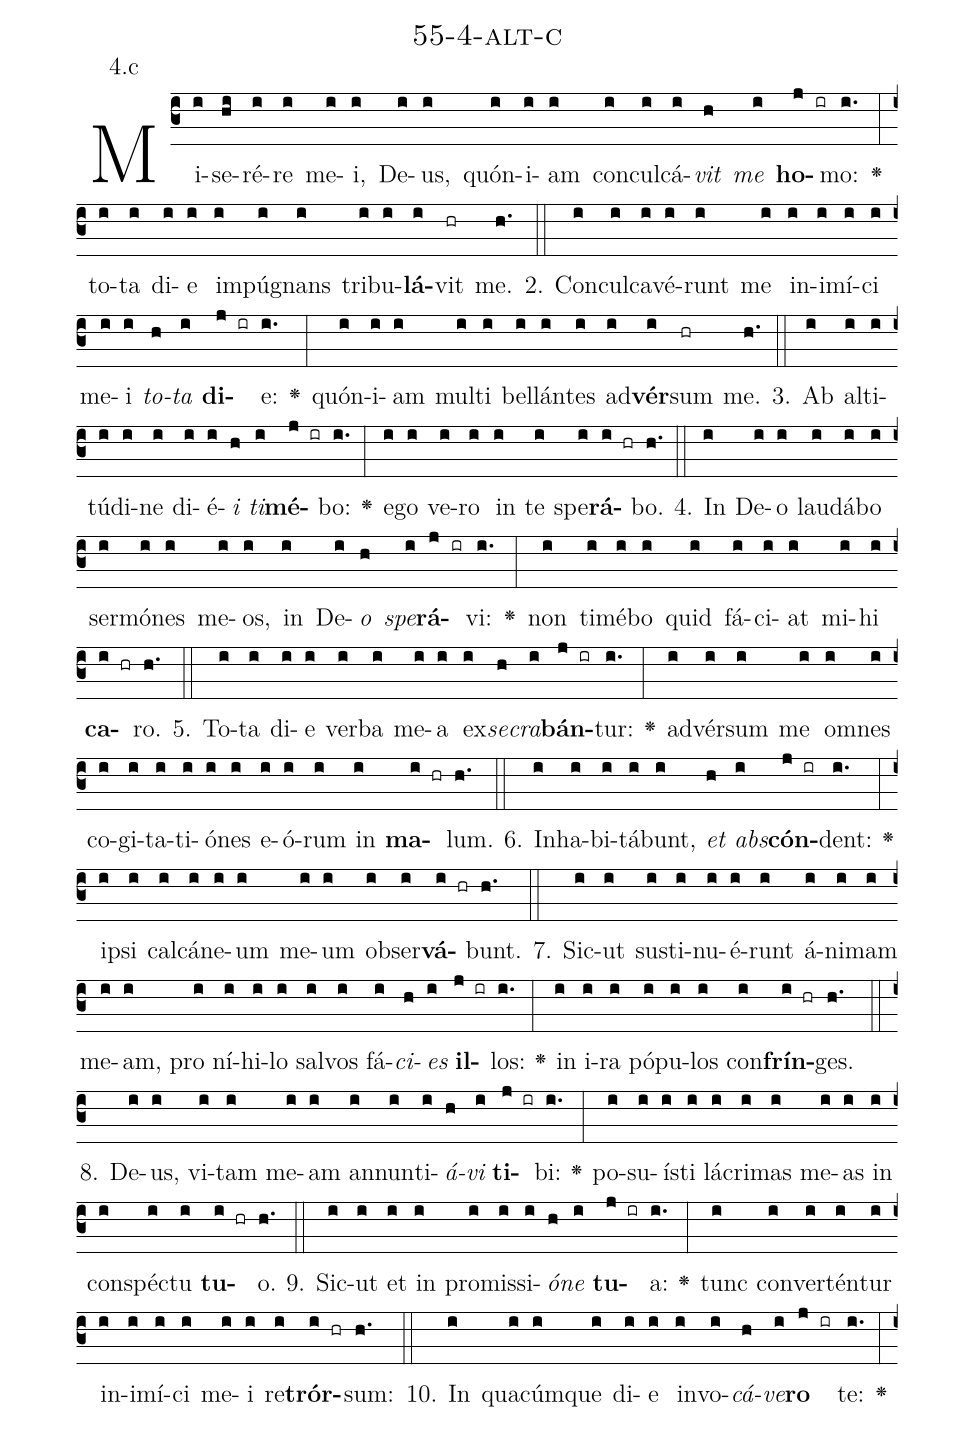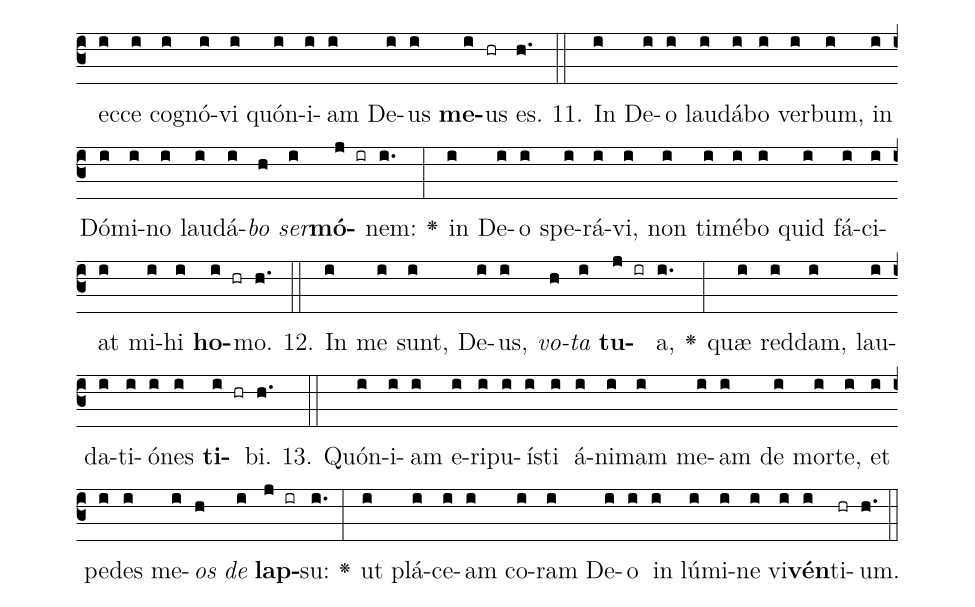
name: 55-4-alt-c;
annotation: 4.c;
%%
(c3)Mi(i)se(hi)ré(i)re(i) me(i)i,(i) De(i)us,(i) quón(i)i(i)am(i) con(i)cul(i)cá(i)<i>vit</i>(h) <i>me</i>(i) <b>ho</b>(j ir)mo:(i.) <v>\greheightstar</v>(:) to(i)ta(i) di(i)e(i) im(i)pú(i)gnans(i) tri(i)bu(i)<b>lá</b>(i)vit(hr) me.(h.) (::)
2. Con(i)cul(i)ca(i)vé(i)runt(i) me(i) in(i)i(i)mí(i)ci(i) me(i)i(i) <i>to</i>(h)<i>ta</i>(i) <b>di</b>(j ir)e:(i.) <v>\greheightstar</v>(:) quón(i)i(i)am(i) mul(i)ti(i) bel(i)lán(i)tes(i) ad(i)<b>vér</b>(i)sum(hr) me.(h.) (::)
3. Ab(i) al(i)ti(i)tú(i)di(i)ne(i) di(i)é(i)<i>i</i>(h) <i>ti</i>(i)<b>mé</b>(j ir)bo:(i.) <v>\greheightstar</v>(:) e(i)go(i) ve(i)ro(i) in(i) te(i) spe(i)<b>rá</b>(i hr)bo.(h.) (::)
4. In(i) De(i)o(i) lau(i)dá(i)bo(i) ser(i)mó(i)nes(i) me(i)os,(i) in(i) De(i)<i>o</i>(h) <i>spe</i>(i)<b>rá</b>(j ir)vi:(i.) <v>\greheightstar</v>(:) non(i) ti(i)mé(i)bo(i) quid(i) fá(i)ci(i)at(i) mi(i)hi(i) <b>ca</b>(i hr)ro.(h.) (::)
5. To(i)ta(i) di(i)e(i) ver(i)ba(i) me(i)a(i) ex(i)<i>se</i>(h)<i>cra</i>(i)<b>bán</b>(j ir)tur:(i.) <v>\greheightstar</v>(:) ad(i)vér(i)sum(i) me(i) om(i)nes(i) co(i)gi(i)ta(i)ti(i)ó(i)nes(i) e(i)ó(i)rum(i) in(i) <b>ma</b>(i hr)lum.(h.) (::)
6. In(i)ha(i)bi(i)tá(i)bunt,(i) <i>et</i>(h) <i>abs</i>(i)<b>cón</b>(j ir)dent:(i.) <v>\greheightstar</v>(:) ip(i)si(i) cal(i)cá(i)ne(i)um(i) me(i)um(i) ob(i)ser(i)<b>vá</b>(i hr)bunt.(h.) (::)
7. Sic(i)ut(i) sus(i)ti(i)nu(i)é(i)runt(i) á(i)ni(i)mam(i) me(i)am,(i) pro(i) ní(i)hi(i)lo(i) sal(i)vos(i) fá(i)<i>ci</i>(h)<i>es</i>(i) <b>il</b>(j ir)los:(i.) <v>\greheightstar</v>(:) in(i) i(i)ra(i) pó(i)pu(i)los(i) con(i)<b>frín</b>(i hr)ges.(h.) (::)
8. De(i)us,(i) vi(i)tam(i) me(i)am(i) an(i)nun(i)ti(i)<i>á</i>(h)<i>vi</i>(i) <b>ti</b>(j ir)bi:(i.) <v>\greheightstar</v>(:) po(i)su(i)ís(i)ti(i) lá(i)cri(i)mas(i) me(i)as(i) in(i) con(i)spéc(i)tu(i) <b>tu</b>(i hr)o.(h.) (::)
9. Sic(i)ut(i) et(i) in(i) pro(i)mis(i)si(i)<i>ó</i>(h)<i>ne</i>(i) <b>tu</b>(j ir)a:(i.) <v>\greheightstar</v>(:) tunc(i) con(i)ver(i)tén(i)tur(i) in(i)i(i)mí(i)ci(i) me(i)i(i) re(i)<b>trór</b>(i hr)sum:(h.) (::)
10. In(i) qua(i)cúm(i)que(i) di(i)e(i) in(i)vo(i)<i>cá</i>(h)<i>ve</i>(i)<b>ro</b>(j ir) te:(i.) <v>\greheightstar</v>(:) ec(i)ce(i) co(i)gnó(i)vi(i) quón(i)i(i)am(i) De(i)us(i) <b>me</b>(i)us(hr) es.(h.) (::)
11. In(i) De(i)o(i) lau(i)dá(i)bo(i) ver(i)bum,(i) in(i) Dó(i)mi(i)no(i) lau(i)dá(i)<i>bo</i>(h) <i>ser</i>(i)<b>mó</b>(j ir)nem:(i.) <v>\greheightstar</v>(:) in(i) De(i)o(i) spe(i)rá(i)vi,(i) non(i) ti(i)mé(i)bo(i) quid(i) fá(i)ci(i)at(i) mi(i)hi(i) <b>ho</b>(i hr)mo.(h.) (::)
12. In(i) me(i) sunt,(i) De(i)us,(i) <i>vo</i>(h)<i>ta</i>(i) <b>tu</b>(j ir)a,(i.) <v>\greheightstar</v>(:) quæ(i) red(i)dam,(i) lau(i)da(i)ti(i)ó(i)nes(i) <b>ti</b>(i hr)bi.(h.) (::)
13. Quón(i)i(i)am(i) e(i)ri(i)pu(i)ís(i)ti(i) á(i)ni(i)mam(i) me(i)am(i) de(i) mor(i)te,(i) et(i) pe(i)des(i) me(i)<i>os</i>(h) <i>de</i>(i) <b>lap</b>(j ir)su:(i.) <v>\greheightstar</v>(:) ut(i) plá(i)ce(i)am(i) co(i)ram(i) De(i)o(i) in(i) lú(i)mi(i)ne(i) vi(i)<b>vén</b>(i)ti(hr)um.(h.) (::)
